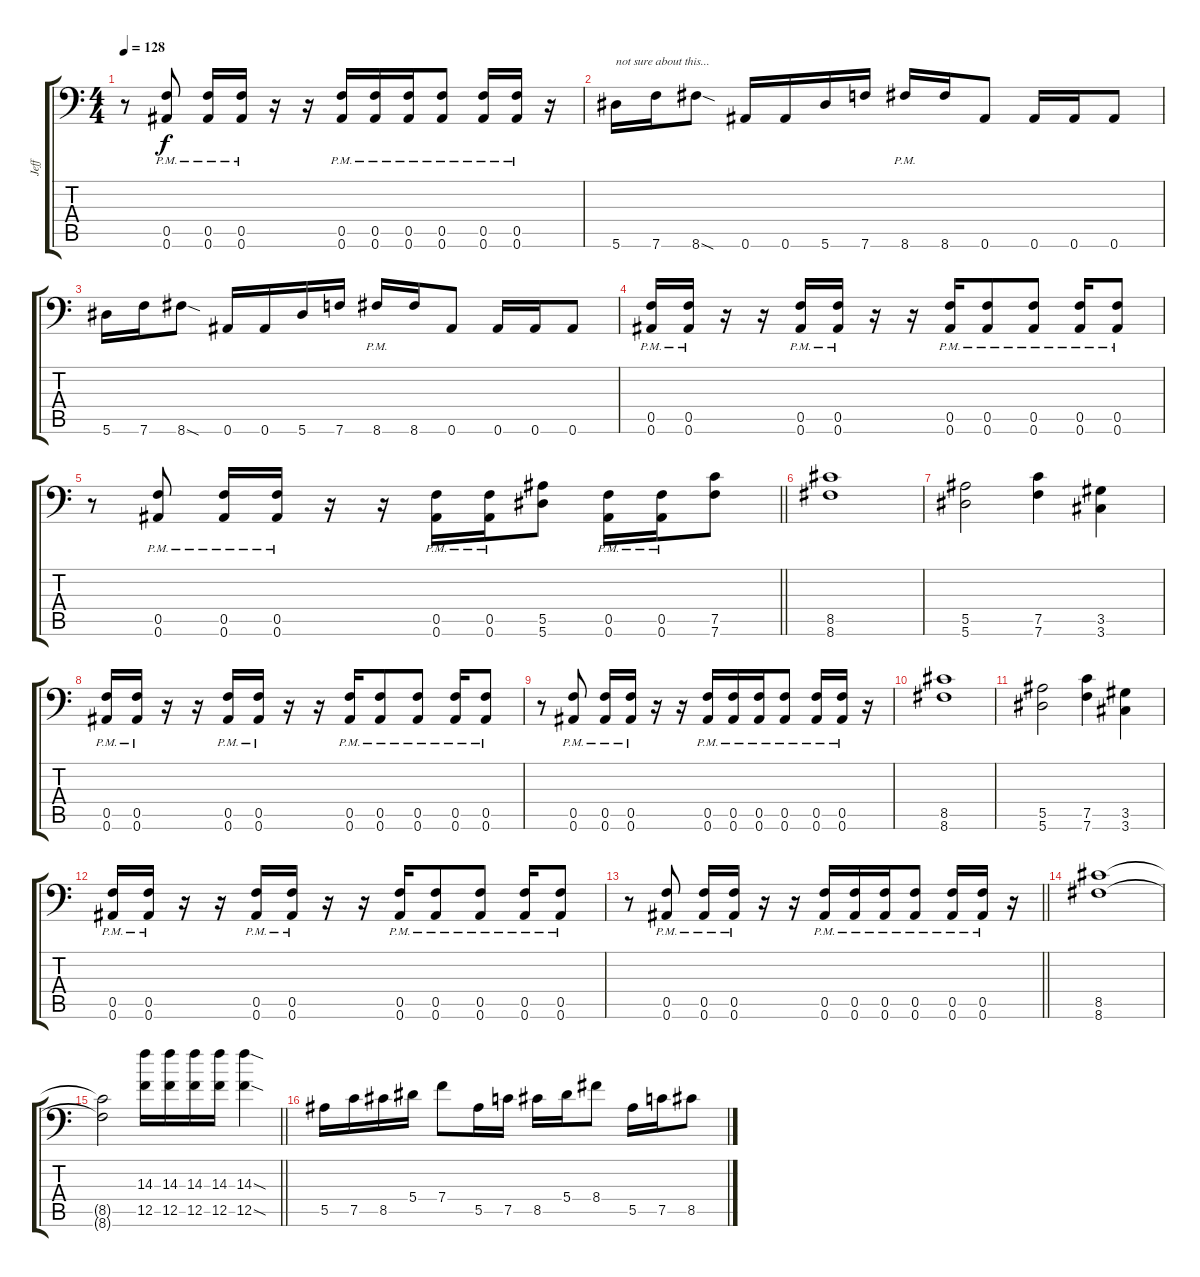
\track ("Jeff" "Jeff") {instrument distortionguitar}
\staff {score tabs}
\tuning (C4 G3 Eb3 Bb2 F2 Bb1) {hide}
\ts (4 4)
\tempo 128
\clef f4
\ks c
r.8{dy f} (0.5{pm} 0.6{pm}).8 (0.5{pm} 0.6{pm}).16 (0.5{pm} 0.6{pm}).16 r.16 r.16 (0.5{pm} 0.6{pm}).16 (0.5{pm} 0.6{pm}).16 (0.5{pm} 0.6{pm}).16 (0.5{pm} 0.6{pm}).8 (0.5{pm} 0.6{pm}).16 (0.5{pm} 0.6{pm}).16 r.16 |
5.6.16{txt "not sure about this..."} 7.6.16 8.6{sod}.8 0.6.16 0.6.16 5.6.16 7.6.16 8.6{pm}.16 8.6.16 0.6.8 0.6.16 0.6.16 0.6.8 |
5.6.16 7.6.16 8.6{sod}.8 0.6.16 0.6.16 5.6.16 7.6.16 8.6{pm}.16 8.6.16 0.6.8 0.6.16 0.6.16 0.6.8 |
(0.5{pm} 0.6{pm}).16 (0.5{pm} 0.6{pm}).16 r.16 r.16 (0.5{pm} 0.6{pm}).16 (0.5{pm} 0.6{pm}).16 r.16 r.16 (0.5{pm} 0.6{pm}).16 (0.5{pm} 0.6{pm}).8 (0.5{pm} 0.6{pm}).8 (0.5{pm} 0.6{pm}).16 (0.5{pm} 0.6{pm}).8 |
\barLineRight lightlight
r.8 (0.5{pm} 0.6{pm}).8 (0.5{pm} 0.6{pm}).16 (0.5{pm} 0.6{pm}).16 r.16 r.16 (0.5{pm} 0.6{pm}).16 (0.5{pm} 0.6{pm}).16 (5.5 5.6).8 (0.5{pm} 0.6{pm}).16 (0.5{pm} 0.6{pm}).16 (7.5 7.6).8 |
(8.5 8.6).1 |
(5.5 5.6).2 (7.5 7.6).4 (3.5 3.6).4 |
(0.5{pm} 0.6{pm}).16 (0.5{pm} 0.6{pm}).16 r.16 r.16 (0.5{pm} 0.6{pm}).16 (0.5{pm} 0.6{pm}).16 r.16 r.16 (0.5{pm} 0.6{pm}).16 (0.5{pm} 0.6{pm}).8 (0.5{pm} 0.6{pm}).8 (0.5{pm} 0.6{pm}).16 (0.5{pm} 0.6{pm}).8 |
r.8 (0.5{pm} 0.6{pm}).8 (0.5{pm} 0.6{pm}).16 (0.5{pm} 0.6{pm}).16 r.16 r.16 (0.5{pm} 0.6{pm}).16 (0.5{pm} 0.6{pm}).16 (0.5{pm} 0.6{pm}).16 (0.5{pm} 0.6{pm}).8 (0.5{pm} 0.6{pm}).16 (0.5{pm} 0.6{pm}).16 r.16 |
(8.5 8.6).1 |
(5.5 5.6).2 (7.5 7.6).4 (3.5 3.6).4 |
(0.5{pm} 0.6{pm}).16 (0.5{pm} 0.6{pm}).16 r.16 r.16 (0.5{pm} 0.6{pm}).16 (0.5{pm} 0.6{pm}).16 r.16 r.16 (0.5{pm} 0.6{pm}).16 (0.5{pm} 0.6{pm}).8 (0.5{pm} 0.6{pm}).8 (0.5{pm} 0.6{pm}).16 (0.5{pm} 0.6{pm}).8 |
\barLineRight lightlight
r.8 (0.5{pm} 0.6{pm}).8 (0.5{pm} 0.6{pm}).16 (0.5{pm} 0.6{pm}).16 r.16 r.16 (0.5{pm} 0.6{pm}).16 (0.5{pm} 0.6{pm}).16 (0.5{pm} 0.6{pm}).16 (0.5{pm} 0.6{pm}).8 (0.5{pm} 0.6{pm}).16 (0.5{pm} 0.6{pm}).16 r.16 |
(8.5 8.6).1 |
\barLineRight lightlight
(8.5{t} 8.6{t}).2 (14.3 12.5).16 (14.3 12.5).16 (14.3 12.5).16 (14.3 12.5).16 (14.3{sod} 12.5{sod}).4 |
5.5.16 7.5.16 8.5.16 5.4.16 7.4.8 5.5.16 7.5.16 8.5.16 5.4.16 8.4.8 5.5.16 7.5.16 8.5.8
